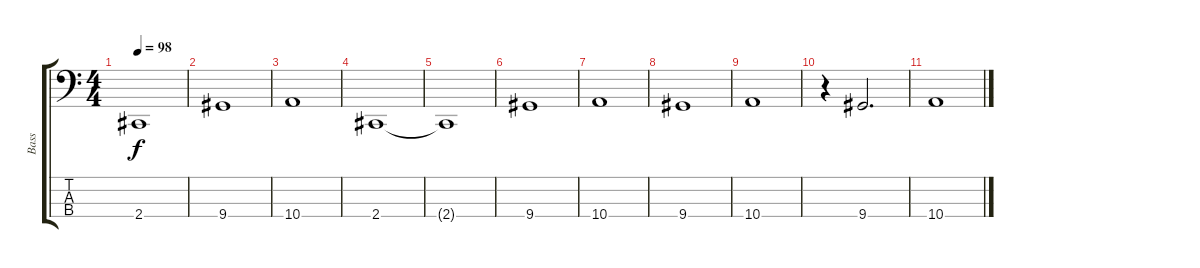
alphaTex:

\track ("Bass" "Bass") {instrument electricbasspick}
\staff {score tabs}
\tuning (E2 B1 Gb1 B0) {hide}
\ts (4 4)
\tempo 98
\clef f4
\ks c
2.4{t}.1{dy f} |
9.4.1 |
10.4.1 |
2.4.1 |
2.4{t}.1 |
9.4.1 |
10.4.1 |
9.4.1 |
10.4.1 |
r.4 9.4.2{d} |
10.4.1
